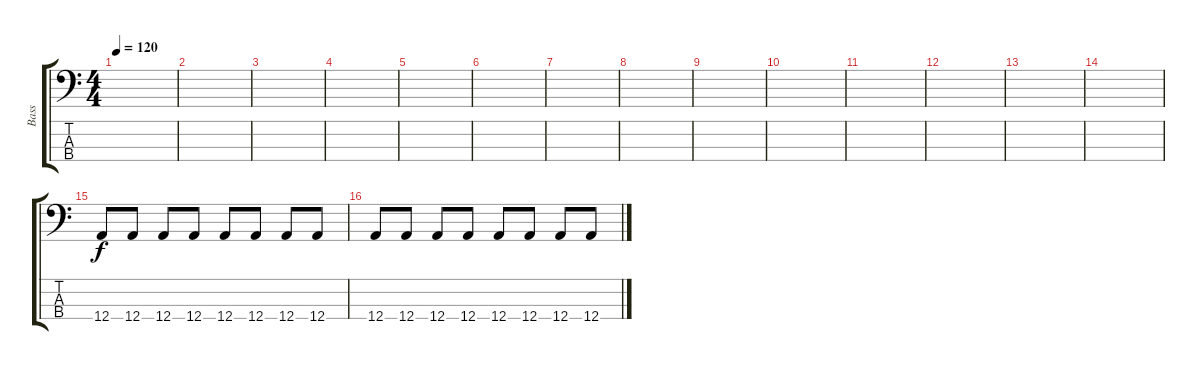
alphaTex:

\track ("Bass" "Bass") {instrument electricbassfinger}
\staff {score tabs}
\tuning (D2 A1 E1 A0) {hide}
\ts (4 4)
\tempo 120
\clef f4
\ks c
|
|
|
|
|
|
|
|
|
|
|
|
|
|
12.4.8{volume 4} 12.4.8{volume 10} 12.4.8 12.4.8 12.4.8 12.4.8 12.4.8 12.4.8 |
12.4.8 12.4.8 12.4.8 12.4.8 12.4.8 12.4.8 12.4.8 12.4.8
